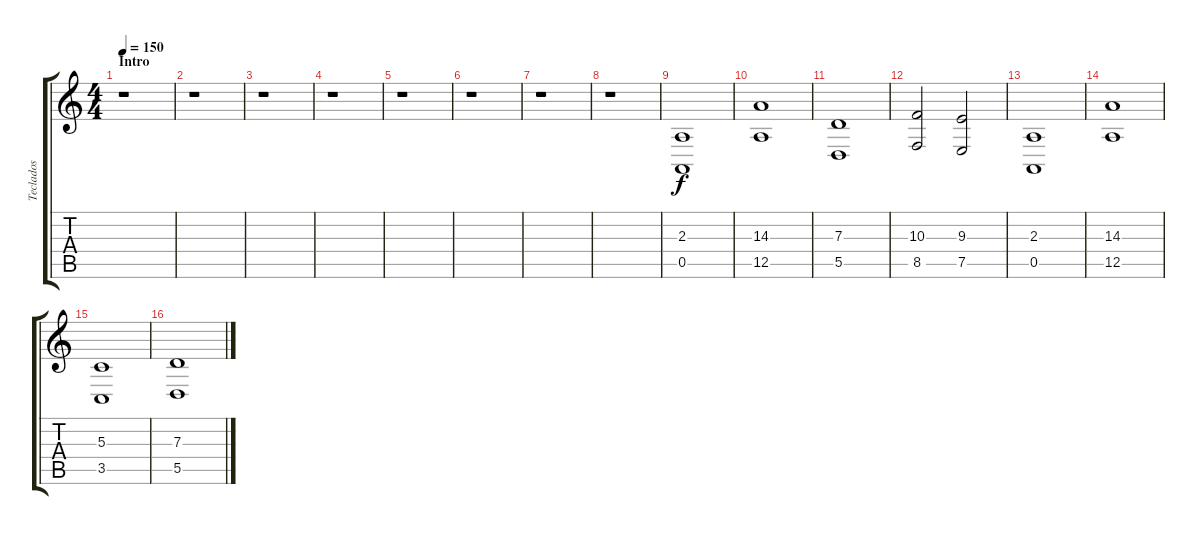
\track ("Teclados" "Teclados") {instrument tremolostrings}
\staff {score tabs}
\tuning (E4 B3 G3 D3 A2 E2) {hide}
\ts (4 4)
\section ("" "Intro")
\tempo 150
\clef g2
\ks c
r.1{dy f instrument tremolostrings} |
r.1 |
r.1 |
r.1 |
r.1 |
r.1 |
r.1 |
r.1 |
(2.3 0.5).1 |
(14.3 12.5).1 |
(7.3 5.5).1 |
(10.3 8.5).2 (9.3 7.5).2 |
(2.3 0.5).1 |
(14.3 12.5).1 |
(5.3 3.5).1 |
(7.3 5.5).1
